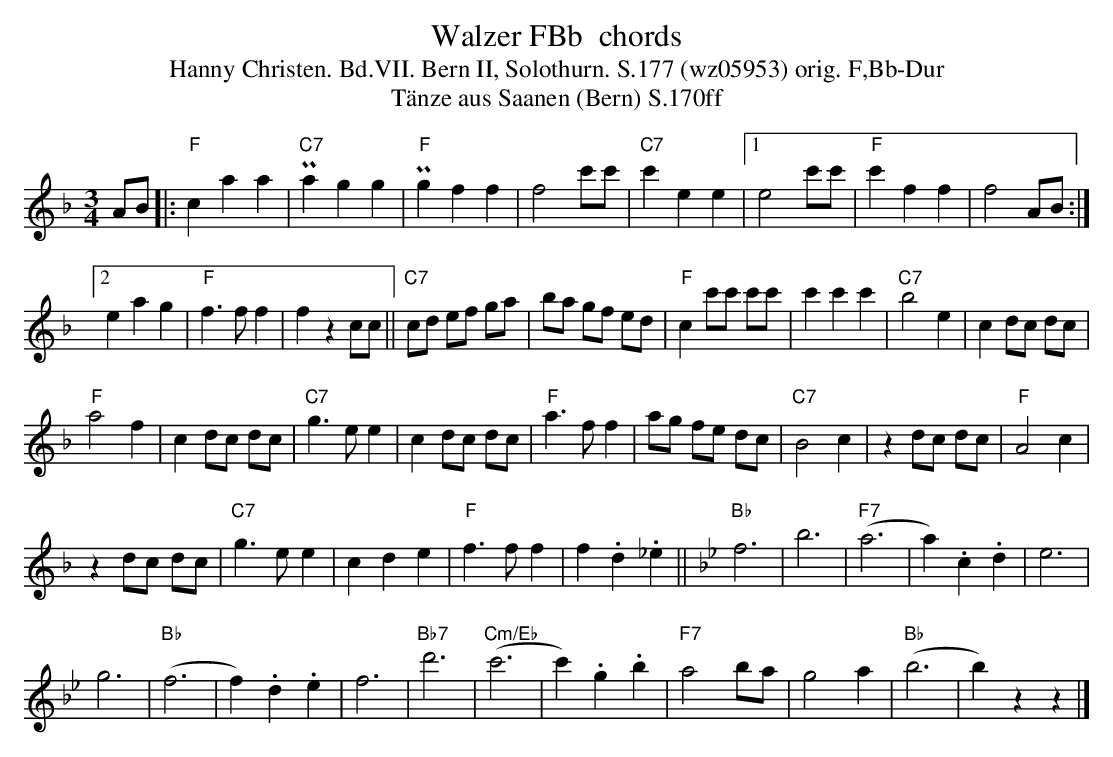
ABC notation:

X:1
T: Walzer FBb  chords
T:Hanny Christen. Bd.VII. Bern II, Solothurn. S.177 (wz05953) orig. F,Bb-Dur
T: T\"anze aus Saanen (Bern) S.170ff
M:3/4
L:1/4
K:F %%MIDI gchordon
A/B/ |: "F"caa | "C7"Pagg | "F"Pgff | f2c'/c'/ | "C7"c'ee |1 e2c'/c'/ | "F"c'ff | f2A/B/ :|2
eag | "F"f>ff | fzc/c/ || [L:1/8] "C7"cd ef ga | ba gf ed | "F"c2 c'c' c'c' | c'2c'2c'2 | "C7"b4e2 | c2 dc dc |
"F"a4f2 | c2dc dc | "C7"g3ee2 | c2 dc dc | "F"a3ff2 | ag fe dc | "C7"B4c2 | z2dc dc | "F"A4c2 |
z2dc dc | "C7"g3ee2 | [L:1/4] cde | "F"f>ff | f.d._e || [K:Bb] "Bb"f3 | b3 | "F7"(a3 | a).c.d | e3 |
g3 | "Bb"(f3 | f).d.e | f3 | "Bb7"d'3 | "Cm/Eb"(c'3 | c') .g.b | "F7"a2 b/a/ | g2a | "Bb"(b3 | b)zz |]
